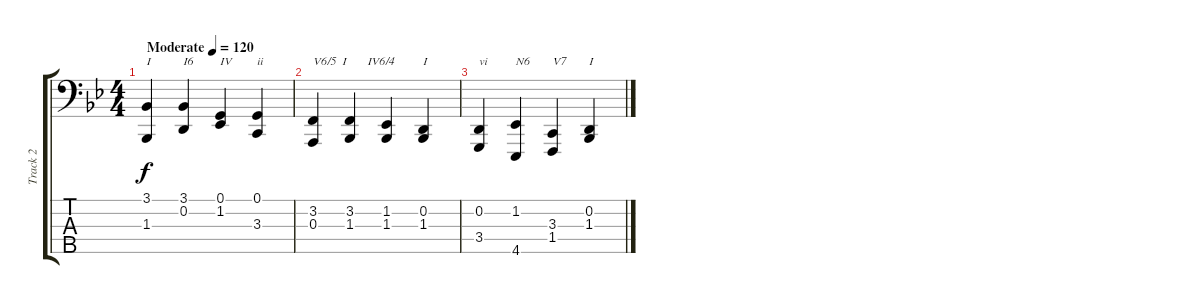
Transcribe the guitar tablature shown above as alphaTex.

\track ("Track 2" "Track 2") {instrument acousticgrandpiano}
\staff {score tabs}
\tuning (G2 D2 A1 E1 B0) {hide}
\ts (4 4)
\tempo (120 "Moderate")
\clef f4
\ks bb
(3.1 1.3).4{txt "I" dy f instrument acousticgrandpiano} (3.1 0.2).4{txt "I6"} (0.1 1.2).4{txt "IV"} (0.1 3.3).4{txt "ii"} |
(3.2 0.3).4{txt "V6/5  I"} (3.2 1.3).4{txt "      IV6/4"} (1.2 1.3).4 (0.2 1.3).4{txt "I"} |
(0.2 3.4).4{txt "vi"} (1.2 4.5).4{txt "N6"} (3.3 1.4).4{txt "V7"} (0.2 1.3).4{txt "I"}
